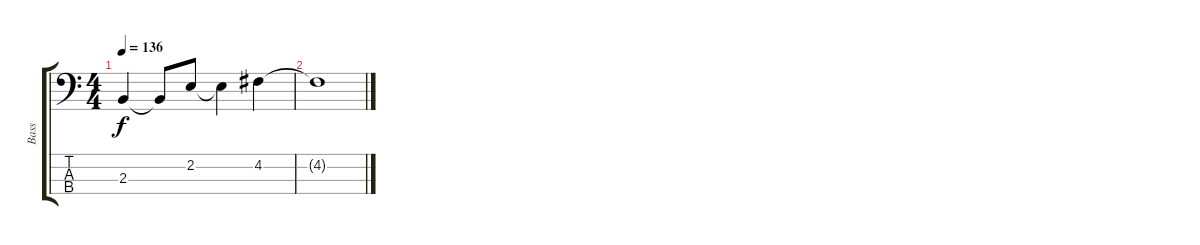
\track ("Bass" "Bass") {instrument electricbassfinger}
\staff {score tabs}
\tuning (G2 D2 A1 E1) {hide}
\ts (4 4)
\tempo 136
\clef f4
\ks c
2.3.4{dy f} 2.3{t}.8 2.2.8 2.2{t}.4 4.2.4 |
4.2{t}.1
